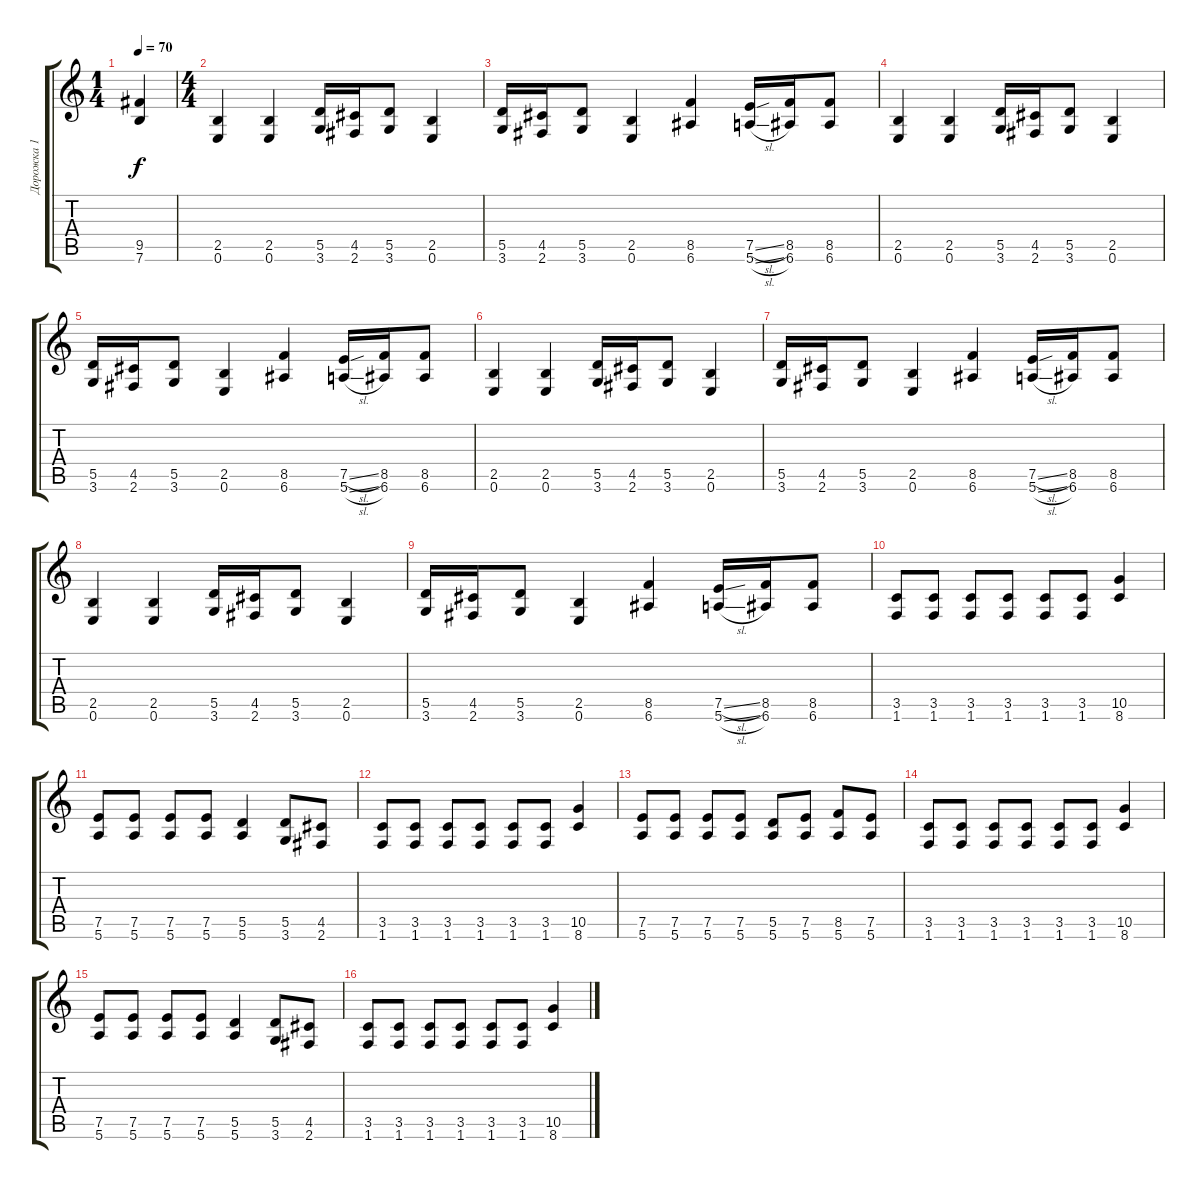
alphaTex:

\track ("Дорожка 1" "Дорожка 1") {instrument distortionguitar}
\staff {score tabs}
\tuning (E4 B3 G3 D3 A2 E2) {hide}
\ts (1 4)
\tempo 70
\clef g2
\ks c
(9.5{t} 7.6{t}).4{dy f} |
\ts (4 4)
(2.5 0.6).4 (2.5 0.6).4 (5.5 3.6).16 (4.5 2.6).16 (5.5 3.6).8 (2.5 0.6).4 |
(5.5 3.6).16 (4.5 2.6).16 (5.5 3.6).8 (2.5 0.6).4 (8.5 6.6).4 (7.5{sl} 5.6{sl}).16 (8.5 6.6).16 (8.5 6.6).8 |
(2.5 0.6).4 (2.5 0.6).4 (5.5 3.6).16 (4.5 2.6).16 (5.5 3.6).8 (2.5 0.6).4 |
(5.5 3.6).16 (4.5 2.6).16 (5.5 3.6).8 (2.5 0.6).4 (8.5 6.6).4 (7.5{sl} 5.6{sl}).16 (8.5 6.6).16 (8.5 6.6).8 |
(2.5 0.6).4 (2.5 0.6).4 (5.5 3.6).16 (4.5 2.6).16 (5.5 3.6).8 (2.5 0.6).4 |
(5.5 3.6).16 (4.5 2.6).16 (5.5 3.6).8 (2.5 0.6).4 (8.5 6.6).4 (7.5{sl} 5.6{sl}).16 (8.5 6.6).16 (8.5 6.6).8 |
(2.5 0.6).4 (2.5 0.6).4 (5.5 3.6).16 (4.5 2.6).16 (5.5 3.6).8 (2.5 0.6).4 |
(5.5 3.6).16 (4.5 2.6).16 (5.5 3.6).8 (2.5 0.6).4 (8.5 6.6).4 (7.5{sl} 5.6{sl}).16 (8.5 6.6).16 (8.5 6.6).8 |
(3.5 1.6).8 (3.5 1.6).8 (3.5 1.6).8 (3.5 1.6).8 (3.5 1.6).8 (3.5 1.6).8 (10.5 8.6).4 |
(7.5 5.6).8 (7.5 5.6).8 (7.5 5.6).8 (7.5 5.6).8 (5.5 5.6).4 (5.5 3.6).8 (4.5 2.6).8 |
(3.5 1.6).8 (3.5 1.6).8 (3.5 1.6).8 (3.5 1.6).8 (3.5 1.6).8 (3.5 1.6).8 (10.5 8.6).4 |
(7.5 5.6).8 (7.5 5.6).8 (7.5 5.6).8 (7.5 5.6).8 (5.5 5.6).8 (7.5 5.6).8 (8.5 5.6).8 (7.5 5.6).8 |
(3.5 1.6).8 (3.5 1.6).8 (3.5 1.6).8 (3.5 1.6).8 (3.5 1.6).8 (3.5 1.6).8 (10.5 8.6).4 |
(7.5 5.6).8 (7.5 5.6).8 (7.5 5.6).8 (7.5 5.6).8 (5.5 5.6).4 (5.5 3.6).8 (4.5 2.6).8 |
(3.5 1.6).8 (3.5 1.6).8 (3.5 1.6).8 (3.5 1.6).8 (3.5 1.6).8 (3.5 1.6).8 (10.5 8.6).4
